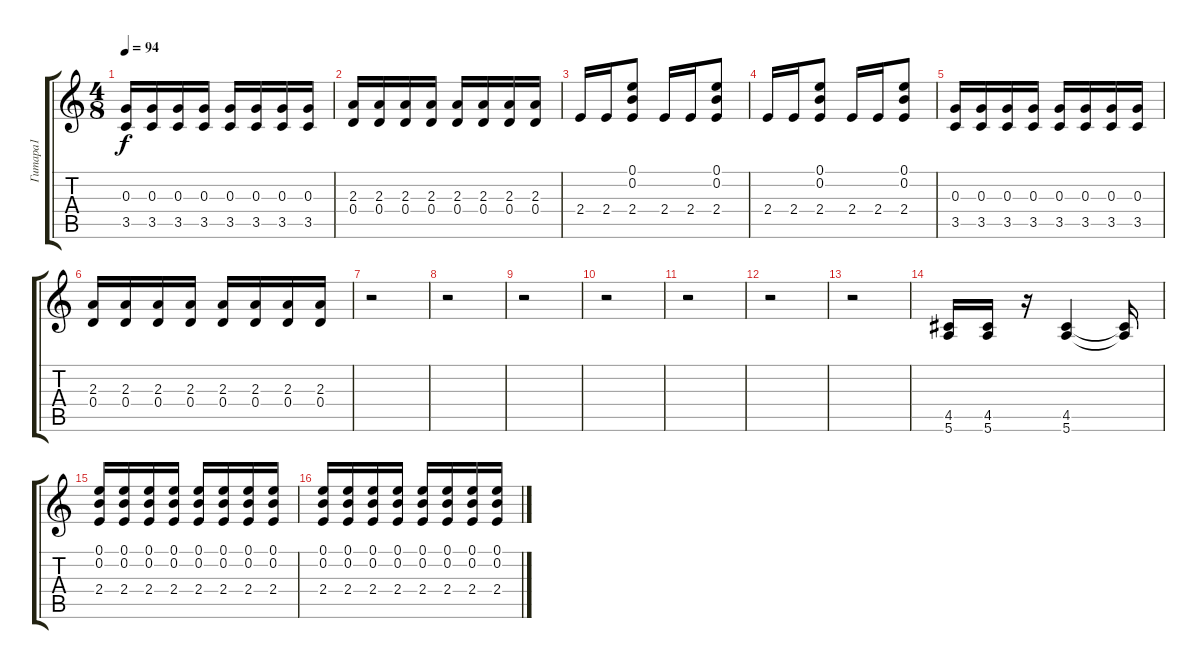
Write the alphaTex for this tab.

\track ("Гитара1" "Гитара1") {instrument overdrivenguitar}
\staff {score tabs}
\tuning (E4 B3 G3 D3 A2 E2) {hide}
\ts (4 8)
\tempo 94
\clef g2
\ks c
(0.3 3.5).16{dy f} (0.3 3.5).16 (0.3 3.5).16 (0.3 3.5).16 (0.3 3.5).16 (0.3 3.5).16 (0.3 3.5).16 (0.3 3.5).16 |
(2.3 0.4).16 (2.3 0.4).16 (2.3 0.4).16 (2.3 0.4).16 (2.3 0.4).16 (2.3 0.4).16 (2.3 0.4).16 (2.3 0.4).16 |
2.4.16 2.4.16 (0.1 0.2 2.4).8 2.4.16 2.4.16 (0.1 0.2 2.4).8 |
2.4.16 2.4.16 (0.1 0.2 2.4).8 2.4.16 2.4.16 (0.1 0.2 2.4).8 |
(0.3 3.5).16 (0.3 3.5).16 (0.3 3.5).16 (0.3 3.5).16 (0.3 3.5).16 (0.3 3.5).16 (0.3 3.5).16 (0.3 3.5).16 |
(2.3 0.4).16 (2.3 0.4).16 (2.3 0.4).16 (2.3 0.4).16 (2.3 0.4).16 (2.3 0.4).16 (2.3 0.4).16 (2.3 0.4).16 |
r.2 |
r.2 |
r.2 |
r.2 |
r.2 |
r.2 |
r.2 |
(4.5 5.6).16 (4.5 5.6).16 r.16 (4.5 5.6).4 (4.5{t} 5.6{t}).16 |
(0.1 0.2 2.4).16 (0.1 0.2 2.4).16 (0.1 0.2 2.4).16 (0.1 0.2 2.4).16 (0.1 0.2 2.4).16 (0.1 0.2 2.4).16 (0.1 0.2 2.4).16 (0.1 0.2 2.4).16 |
(0.1 0.2 2.4).16 (0.1 0.2 2.4).16 (0.1 0.2 2.4).16 (0.1 0.2 2.4).16 (0.1 0.2 2.4).16 (0.1 0.2 2.4).16 (0.1 0.2 2.4).16 (0.1 0.2 2.4).16
